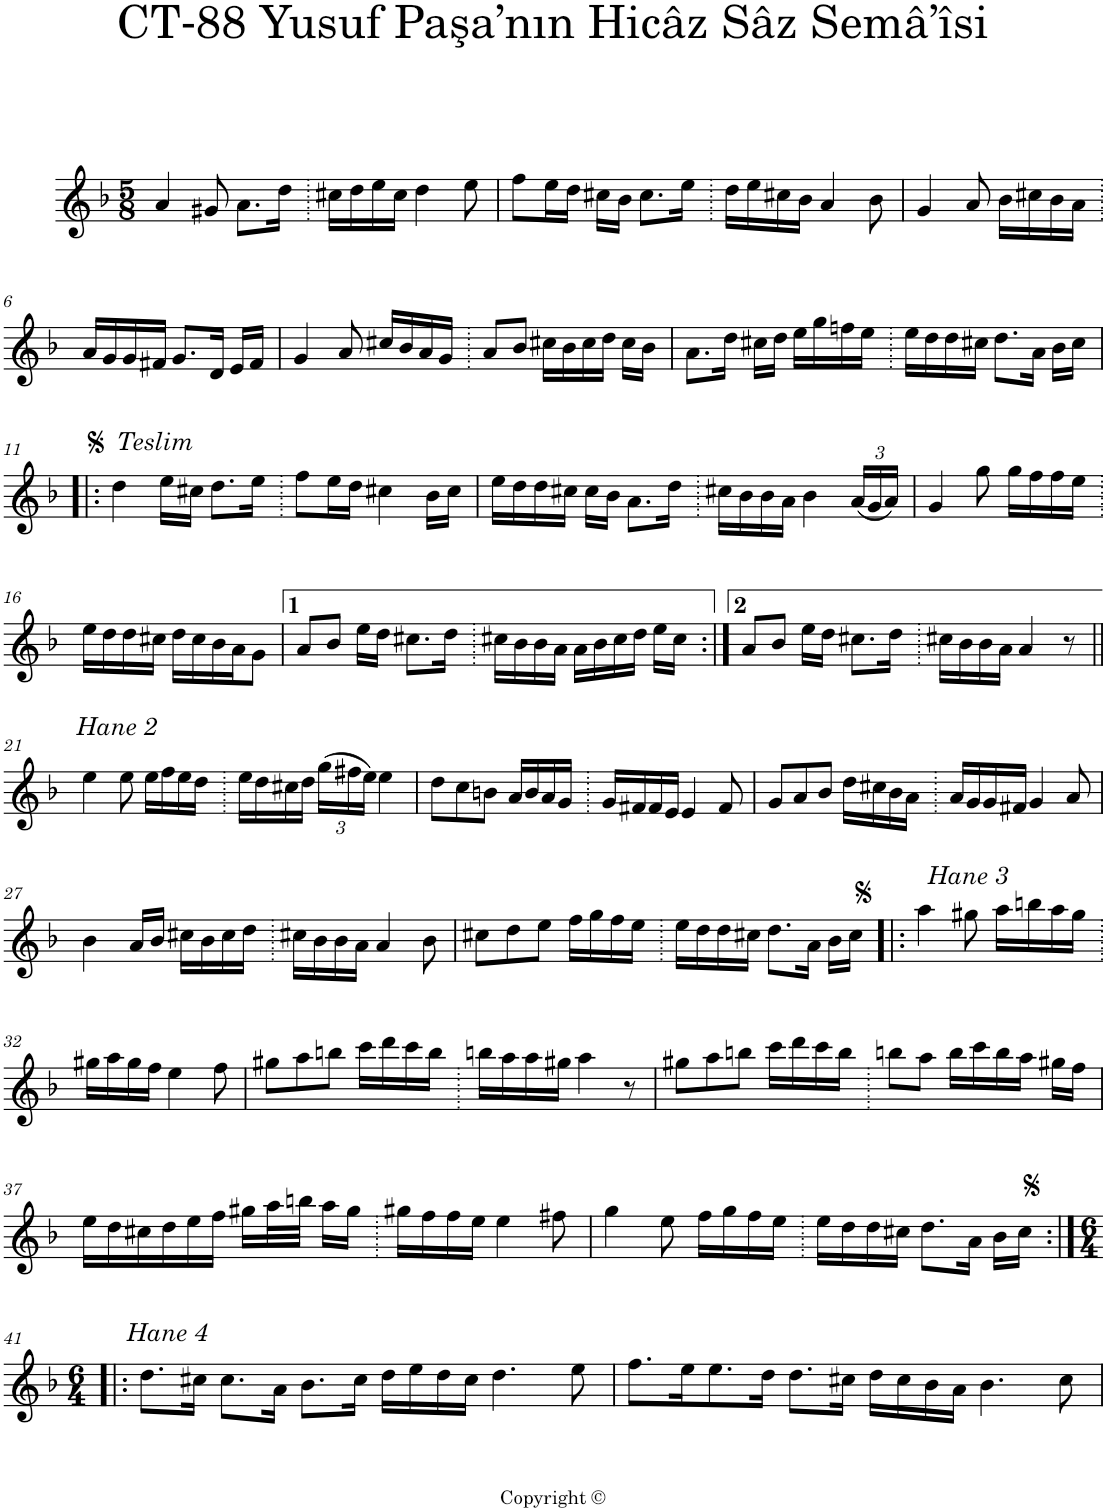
**kern
*part1
*staff1
*I"Piano
*I'Pno
*clefG2
*k[b-]
*F:
*M5/8
=1
4a/
8g#X/
8.a\L
16dd\Jk
=2.
16cc#X\LL
16dd\
16ee\
16cc#\JJ
4dd\
8ee\
=3
8ff\L
16ee\L
16dd\JJ
16cc#X\LL
16b-\JJ
8.cc#\L
16ee\Jk
=4.
16dd\LL
16ee\
16cc#X\
16b-\JJ
4a/
8b-\
=5
4g/
8a/
16b-\LL
16cc#X\
16b-\
16a\JJ
!!LO:LB:g=z
=6.
16a/LL
16g/
16g/
16f#X/JJ
8.g/L
16d/Jk
16e/LL
16f#/JJ
=7
4g/
8a/
16cc#X/LL
16b-/
16a/
16g/JJ
=8.
8a/L
8b-/J
16cc#X\LL
16b-\
16cc#\
16dd\JJ
16cc#\LL
16b-\JJ
=9
8.a\L
16dd\Jk
16cc#X\LL
16dd\JJ
16ee\LL
16gg\
16ffn\
16ee\JJ
=10.
16ee\LL
16dd\
16dd\
16cc#X\JJ
8.dd\L
16a\Jk
16b-\LL
16cc#\JJ
!!LO:LB:g=z
=11!|:
!LO:TX:a:i:t=Teslim
4dd\
16ee\LL
16cc#X\JJ
8.dd\L
16ee\Jk
=12.
8ff\L
16ee\L
16dd\JJ
4cc#X\
16b-\LL
16cc#\JJ
=13
16ee\LL
16dd\
16dd\
16cc#X\JJ
16cc#\LL
16b-\JJ
8.a\L
16dd\Jk
=14.
16cc#X\LL
16b-\
16b-\
16a\JJ
4b-\
*Xbrackettup
(24a/LL
24g/
24a/JJ)
=15
4g/
8gg\
16gg\LL
16ff\
16ff\
16ee\JJ
!!LO:LB:g=z
=16.
16ee\LL
16dd\
16dd\
16cc#X\JJ
16dd\LL
16cc#\
16b-\
16a\J
8g\J
=17
8a/L
8b-/J
16ee\LL
16dd\JJ
8.cc#X\L
16dd\Jk
=18.
16cc#X\LL
16b-\
16b-\
16a\JJ
16a\LL
16b-\
16cc#\
16dd\JJ
16ee\LL
16cc#\JJ
=19:|!
8a/L
8b-/J
16ee\LL
16dd\JJ
8.cc#X\L
16dd\Jk
=20.
16cc#X\LL
16b-\
16b-\
16a\JJ
4a/
8r
!!LO:LB:g=z
=21||
!LO:TX:a:i:t=Hane 2
4ee\
8ee\
16ee\LL
16ff\
16ee\
16dd\JJ
=22.
16ee\LL
16dd\
16cc#X\
16dd\JJ
(24gg\LL
24ff#X\
24ee\JJ)
4ee\
=23
8dd\L
8cc\
8bn\J
16a/LL
16b/
16a/
16g/JJ
=24.
16g/LL
16f#X/
16f#/
16e/JJ
4e/
8f#/
=25
8g/L
8a/
8b-/J
16dd\LL
16cc#X\
16b-\
16a\JJ
=26.
16a/LL
16g/
16g/
16f#X/JJ
4g/
8a/
!!LO:LB:g=z
=27
4b-\
16a/LL
16b-/JJ
16cc#X\LL
16b-\
16cc#\
16dd\JJ
=28.
16cc#X\LL
16b-\
16b-\
16a\JJ
4a/
8b-\
=29
8cc#X\L
8dd\
8ee\J
16ff\LL
16gg\
16ff\
16ee\JJ
=30.
16ee\LL
16dd\
16dd\
16cc#X\JJ
8.dd\L
16a\Jk
16b-\LL
16cc#\JJ
=31!|:
!LO:TX:a:i:t=Hane 3
4aa\
8gg#X\
16aa\LL
16bbn\
16aa\
16gg#\JJ
!!LO:LB:g=z
=32.
16gg#X\LL
16aa\
16gg#\
16ff\JJ
4ee\
8ff\
=33
8gg#X\L
8aa\
8bbn\J
16ccc\LL
16ddd\
16ccc\
16bb\JJ
=34.
16bbn\LL
16aa\
16aa\
16gg#X\JJ
4aa\
8r
=35
8gg#X\L
8aa\
8bbn\J
16ccc\LL
16ddd\
16ccc\
16bb\JJ
=36.
8bbn\L
8aa\J
16bb\LL
16ccc\
16bb\
16aa\JJ
16gg#X\LL
16ff\JJ
!!LO:LB:g=z
=37
16ee\LL
16dd\
16cc#X\
16dd\
16ee\
16ff\JJ
16gg#X\LL
32aa\L
32bbn\JJJ
16aa\LL
16gg#\JJ
=38.
16gg#X\LL
16ff\
16ff\
16ee\JJ
4ee\
8ff#X\
=39
4gg\
8ee\
16ff\LL
16gg\
16ff\
16ee\JJ
=40.
16ee\LL
16dd\
16dd\
16cc#X\JJ
8.dd\L
16a\Jk
16b-\LL
16cc#\JJ
!!LO:LB:g=z
=41:|!|:
*M6/4
!LO:TX:a:i:t=Hane 4
8.dd\L
16cc#X\Jk
8.cc#\L
16a\Jk
8.b-\L
16cc#\Jk
16dd\LL
16ee\
16dd\
16cc#\JJ
4.dd\
8ee\
=42
8.ff\L
16ee\K
8.ee\
16dd\Jk
8.dd\L
16cc#X\Jk
16dd\LL
16cc#\
16b-\
16a\JJ
4.b-\
8cc#\
=
*-
